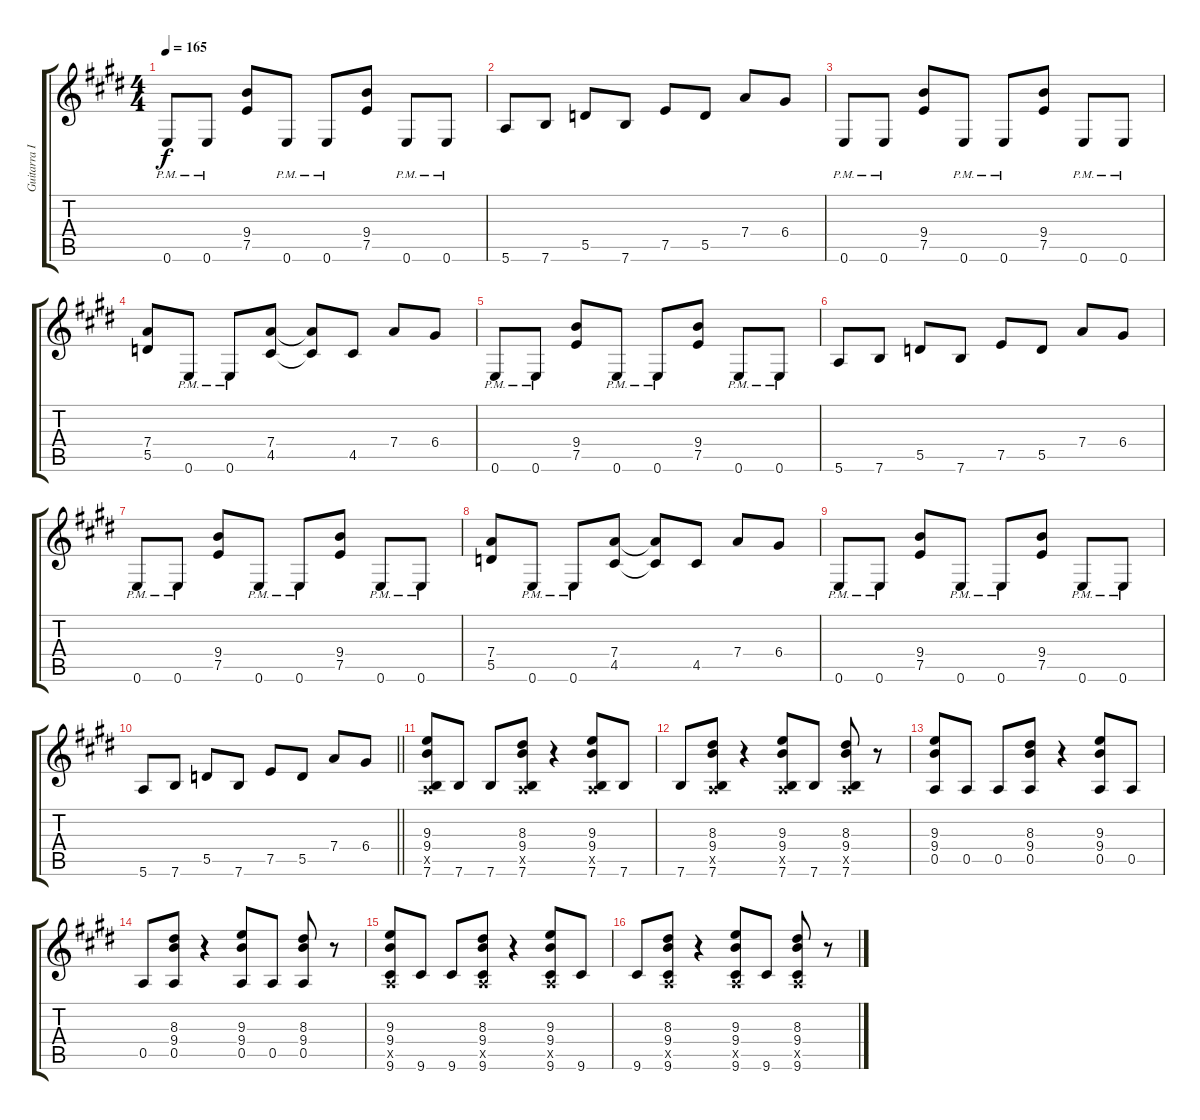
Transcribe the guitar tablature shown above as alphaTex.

\track ("Guitarra I" "Guitarra I") {instrument overdrivenguitar}
\staff {score tabs}
\tuning (E4 B3 G3 D3 A2 E2) {hide}
\ts (4 4)
\tempo 165
\clef g2
\ks e
0.6{pm}.8{dy f} 0.6{pm}.8 (9.4 7.5).8 0.6{pm}.8 0.6{pm}.8 (9.4 7.5).8 0.6{pm}.8 0.6{pm}.8 |
5.6.8 7.6.8 5.5.8 7.6.8 7.5.8 5.5.8 7.4.8 6.4.8 |
0.6{pm}.8 0.6{pm}.8 (9.4 7.5).8 0.6{pm}.8 0.6{pm}.8 (9.4 7.5).8 0.6{pm}.8 0.6{pm}.8 |
(7.4 5.5).8 0.6{pm}.8 0.6{pm}.8 (7.4 4.5).8 (7.4{t} 4.5{t}).8 4.5.8 7.4.8 6.4.8 |
0.6{pm}.8 0.6{pm}.8 (9.4 7.5).8 0.6{pm}.8 0.6{pm}.8 (9.4 7.5).8 0.6{pm}.8 0.6{pm}.8 |
5.6.8 7.6.8 5.5.8 7.6.8 7.5.8 5.5.8 7.4.8 6.4.8 |
0.6{pm}.8 0.6{pm}.8 (9.4 7.5).8 0.6{pm}.8 0.6{pm}.8 (9.4 7.5).8 0.6{pm}.8 0.6{pm}.8 |
(7.4 5.5).8 0.6{pm}.8 0.6{pm}.8 (7.4 4.5).8 (7.4{t} 4.5{t}).8 4.5.8 7.4.8 6.4.8 |
0.6{pm}.8 0.6{pm}.8 (9.4 7.5).8 0.6{pm}.8 0.6{pm}.8 (9.4 7.5).8 0.6{pm}.8 0.6{pm}.8 |
\barLineRight lightlight
5.6.8 7.6.8 5.5.8 7.6.8 7.5.8 5.5.8 7.4.8 6.4.8 |
(9.3 9.4 0.5{x} 7.6).8 7.6.8 7.6.8 (8.3 9.4 0.5{x} 7.6).8 r.4 (9.3 9.4 0.5{x} 7.6).8 7.6.8 |
7.6.8 (8.3 9.4 0.5{x} 7.6).8 r.4 (9.3 9.4 0.5{x} 7.6).8 7.6.8 (8.3 9.4 0.5{x} 7.6).8 r.8 |
(9.3 9.4 0.5).8 0.5.8 0.5.8 (8.3 9.4 0.5).8 r.4 (9.3 9.4 0.5).8 0.5.8 |
0.5.8 (8.3 9.4 0.5).8 r.4 (9.3 9.4 0.5).8 0.5.8 (8.3 9.4 0.5).8 r.8 |
(9.3 9.4 0.5{x} 9.6).8 9.6.8 9.6.8 (8.3 9.4 0.5{x} 9.6).8 r.4 (9.3 9.4 0.5{x} 9.6).8 9.6.8 |
9.6.8 (8.3 9.4 0.5{x} 9.6).8 r.4 (9.3 9.4 0.5{x} 9.6).8 9.6.8 (8.3 9.4 0.5{x} 9.6).8 r.8
